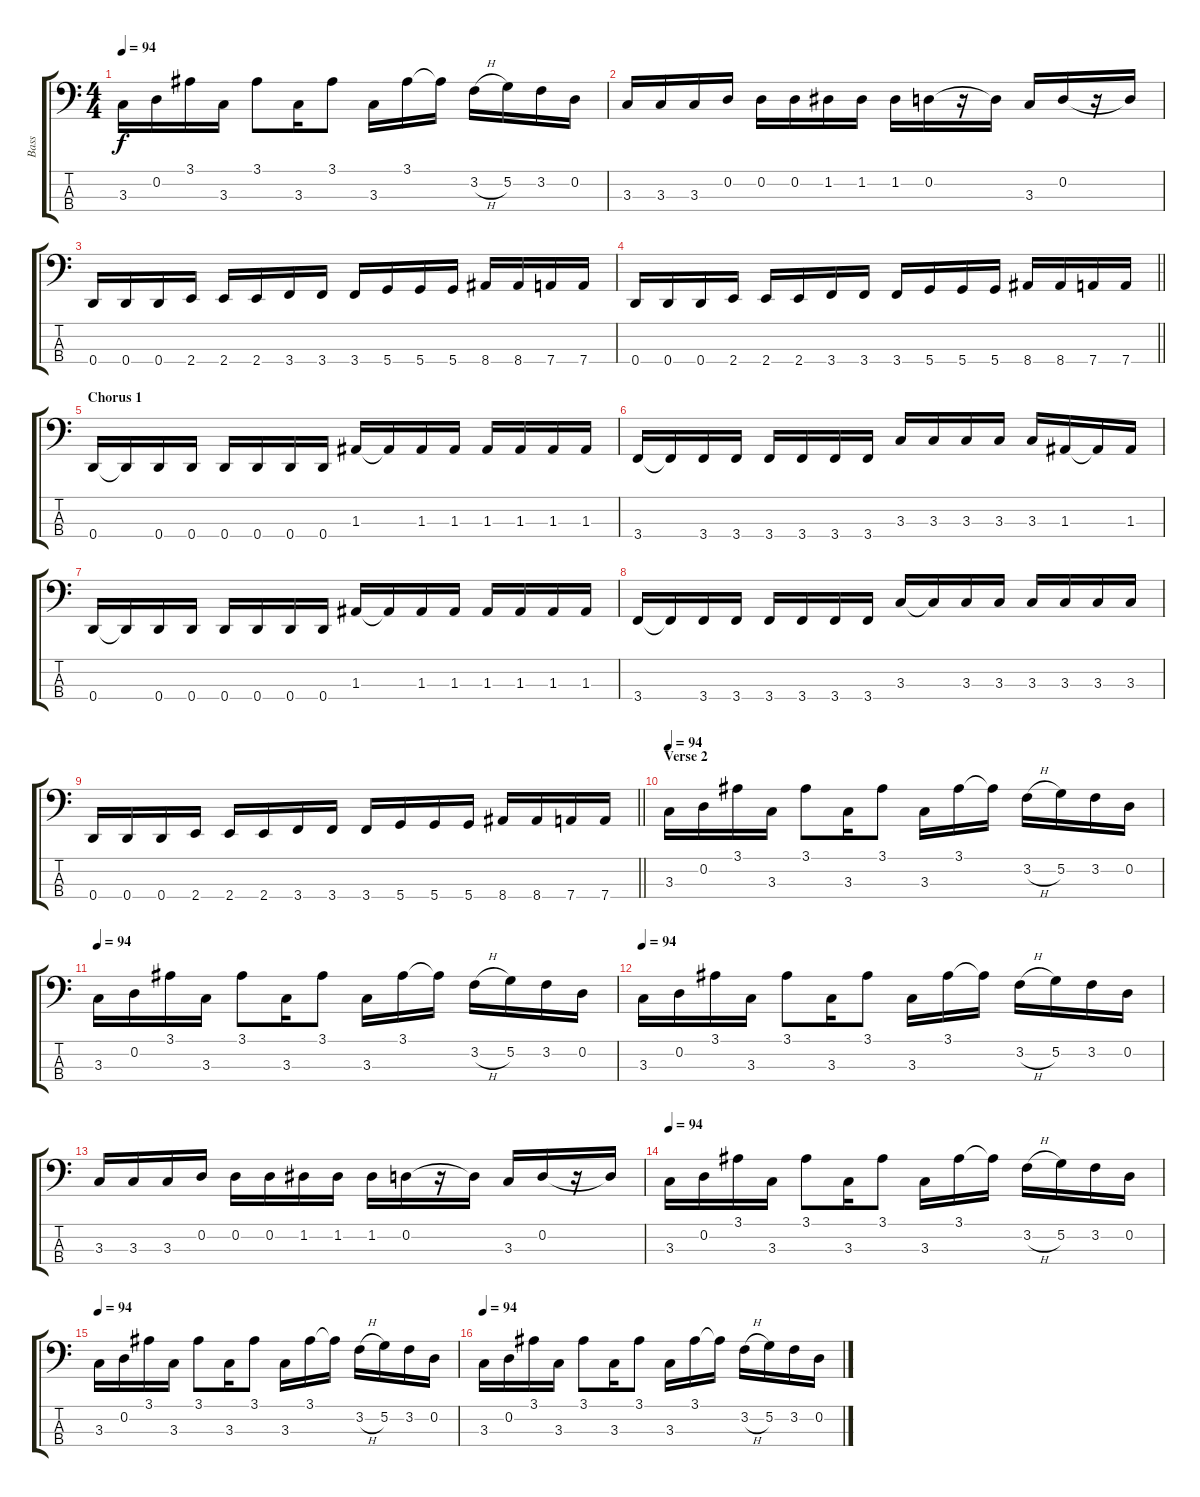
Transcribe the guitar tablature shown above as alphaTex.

\track ("Bass" "Bass") {instrument electricbassfinger}
\staff {score tabs}
\tuning (G2 D2 A1 D1) {hide}
\ts (4 4)
\tempo 94
\clef f4
\ks c
3.3.16{dy f} 0.2.16 3.1.16 3.3.16 3.1.8 3.3.16 3.1.8 3.3.16 3.1.16 3.1{t}.16 3.2{h}.16 5.2.16 3.2.16 0.2.16 |
3.3.16 3.3.16 3.3.16 0.2.16 0.2.16 0.2.16 1.2.16 1.2.16 1.2.16 0.2.16 r.16 0.2{t}.16 3.3.16 0.2.16 r.16 0.2{t}.16 |
0.4.16 0.4.16 0.4.16 2.4.16 2.4.16 2.4.16 3.4.16 3.4.16 3.4.16 5.4.16 5.4.16 5.4.16 8.4.16 8.4.16 7.4.16 7.4.16 |
\barLineRight lightlight
0.4.16 0.4.16 0.4.16 2.4.16 2.4.16 2.4.16 3.4.16 3.4.16 3.4.16 5.4.16 5.4.16 5.4.16 8.4.16 8.4.16 7.4.16 7.4.16 |
\section ("" "Chorus 1")
0.4.16 0.4{t}.16 0.4.16 0.4.16 0.4.16 0.4.16 0.4.16 0.4.16 1.3.16 1.3{t}.16 1.3.16 1.3.16 1.3.16 1.3.16 1.3.16 1.3.16 |
3.4.16 3.4{t}.16 3.4.16 3.4.16 3.4.16 3.4.16 3.4.16 3.4.16 3.3.16 3.3.16 3.3.16 3.3.16 3.3.16 1.3.16 1.3{t}.16 1.3.16 |
0.4.16 0.4{t}.16 0.4.16 0.4.16 0.4.16 0.4.16 0.4.16 0.4.16 1.3.16 1.3{t}.16 1.3.16 1.3.16 1.3.16 1.3.16 1.3.16 1.3.16 |
3.4.16 3.4{t}.16 3.4.16 3.4.16 3.4.16 3.4.16 3.4.16 3.4.16 3.3.16 3.3{t}.16 3.3.16 3.3.16 3.3.16 3.3.16 3.3.16 3.3.16 |
\barLineRight lightlight
0.4.16 0.4.16 0.4.16 2.4.16 2.4.16 2.4.16 3.4.16 3.4.16 3.4.16 5.4.16 5.4.16 5.4.16 8.4.16 8.4.16 7.4.16 7.4.16 |
\section ("" "Verse 2")
\tempo 94
3.3.16 0.2.16 3.1.16 3.3.16 3.1.8 3.3.16 3.1.8 3.3.16 3.1.16 3.1{t}.16 3.2{h}.16 5.2.16 3.2.16 0.2.16 |
\tempo 94
3.3.16 0.2.16 3.1.16 3.3.16 3.1.8 3.3.16 3.1.8 3.3.16 3.1.16 3.1{t}.16 3.2{h}.16 5.2.16 3.2.16 0.2.16 |
\tempo 94
3.3.16 0.2.16 3.1.16 3.3.16 3.1.8 3.3.16 3.1.8 3.3.16 3.1.16 3.1{t}.16 3.2{h}.16 5.2.16 3.2.16 0.2.16 |
3.3.16 3.3.16 3.3.16 0.2.16 0.2.16 0.2.16 1.2.16 1.2.16 1.2.16 0.2.16 r.16 0.2{t}.16 3.3.16 0.2.16 r.16 0.2{t}.16 |
\tempo 94
3.3.16 0.2.16 3.1.16 3.3.16 3.1.8 3.3.16 3.1.8 3.3.16 3.1.16 3.1{t}.16 3.2{h}.16 5.2.16 3.2.16 0.2.16 |
\tempo 94
3.3.16 0.2.16 3.1.16 3.3.16 3.1.8 3.3.16 3.1.8 3.3.16 3.1.16 3.1{t}.16 3.2{h}.16 5.2.16 3.2.16 0.2.16 |
\tempo 94
3.3.16 0.2.16 3.1.16 3.3.16 3.1.8 3.3.16 3.1.8 3.3.16 3.1.16 3.1{t}.16 3.2{h}.16 5.2.16 3.2.16 0.2.16
